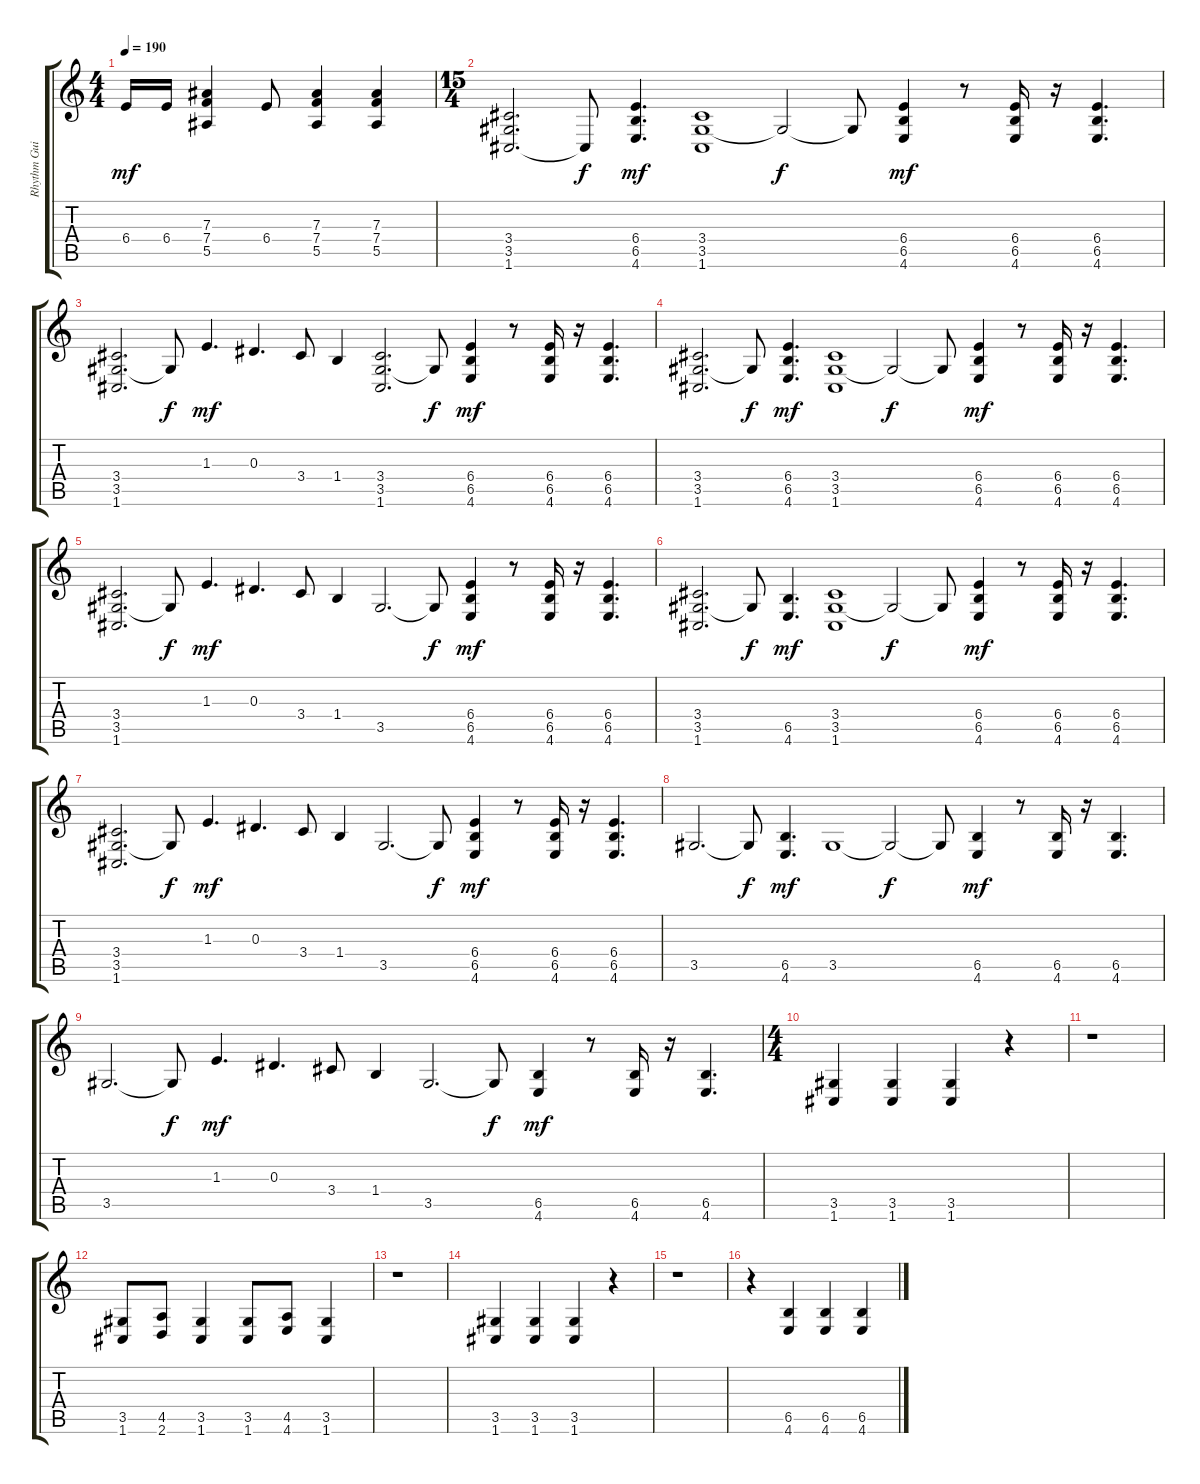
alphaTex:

\track ("Rhythm Guitar" "Rhythm Gui") {instrument distortionguitar}
\staff {score tabs}
\tuning (C4 G3 Eb3 Bb2 F2 C2) {hide}
\ts (4 4)
\tempo 190
\clef g2
\ks c
6.4.16{dy mf} 6.4.16 (7.3 7.4 5.5).4 6.4.8 (7.3 7.4 5.5).4 (7.3 7.4 5.5).4 |
\ts (15 4)
(3.4 3.5 1.6).2{d} 1.6{t}.8{dy f} (6.4 6.5 4.6).4{d dy mf} (3.4 3.5 1.6).1 3.5{t}.2{dy f} 3.5{t}.8 (6.4 6.5 4.6).4{dy mf} r.8 (6.4 6.5 4.6).16 r.16 (6.4 6.5 4.6).4{d} |
(3.4 3.5 1.6).2{d} 3.5{t}.8{dy f} 1.3.4{d dy mf} 0.3.4{d} 3.4.8 1.4.4 (3.4 3.5 1.6).2{d} 3.5{t}.8{dy f} (6.4 6.5 4.6).4{dy mf} r.8 (6.4 6.5 4.6).16 r.16 (6.4 6.5 4.6).4{d} |
(3.4 3.5 1.6).2{d} 3.5{t}.8{dy f} (6.4 6.5 4.6).4{d dy mf} (3.4 3.5 1.6).1 3.5{t}.2{dy f} 3.5{t}.8 (6.4 6.5 4.6).4{dy mf} r.8 (6.4 6.5 4.6).16 r.16 (6.4 6.5 4.6).4{d} |
(3.4 3.5 1.6).2{d} 3.5{t}.8{dy f} 1.3.4{d dy mf} 0.3.4{d} 3.4.8 1.4.4 3.5.2{d} 3.5{t}.8{dy f} (6.4 6.5 4.6).4{dy mf} r.8 (6.4 6.5 4.6).16 r.16 (6.4 6.5 4.6).4{d} |
(3.4 3.5 1.6).2{d} 3.5{t}.8{dy f} (6.5 4.6).4{d dy mf} (3.4 3.5 1.6).1 3.5{t}.2{dy f} 3.5{t}.8 (6.4 6.5 4.6).4{dy mf} r.8 (6.4 6.5 4.6).16 r.16 (6.4 6.5 4.6).4{d} |
(3.4 3.5 1.6).2{d} 3.5{t}.8{dy f} 1.3.4{d dy mf} 0.3.4{d} 3.4.8 1.4.4 3.5.2{d} 3.5{t}.8{dy f} (6.4 6.5 4.6).4{dy mf} r.8 (6.4 6.5 4.6).16 r.16 (6.4 6.5 4.6).4{d} |
3.5.2{d} 3.5{t}.8{dy f} (6.5 4.6).4{d dy mf} 3.5.1 3.5{t}.2{dy f} 3.5{t}.8 (6.5 4.6).4{dy mf} r.8 (6.5 4.6).16 r.16 (6.5 4.6).4{d} |
3.5.2{d} 3.5{t}.8{dy f} 1.3.4{d dy mf} 0.3.4{d} 3.4.8 1.4.4 3.5.2{d} 3.5{t}.8{dy f} (6.5 4.6).4{dy mf} r.8 (6.5 4.6).16 r.16 (6.5 4.6).4{d} |
\ts (4 4)
(3.5 1.6).4 (3.5 1.6).4 (3.5 1.6).4 r.4 |
r.1 |
(3.5 1.6).8 (4.5 2.6).8 (3.5 1.6).4 (3.5 1.6).8 (4.5 4.6).8 (3.5 1.6).4 |
r.1 |
(3.5 1.6).4 (3.5 1.6).4 (3.5 1.6).4 r.4 |
r.1 |
r.4 (6.5 4.6).4 (6.5 4.6).4 (6.5 4.6).4
